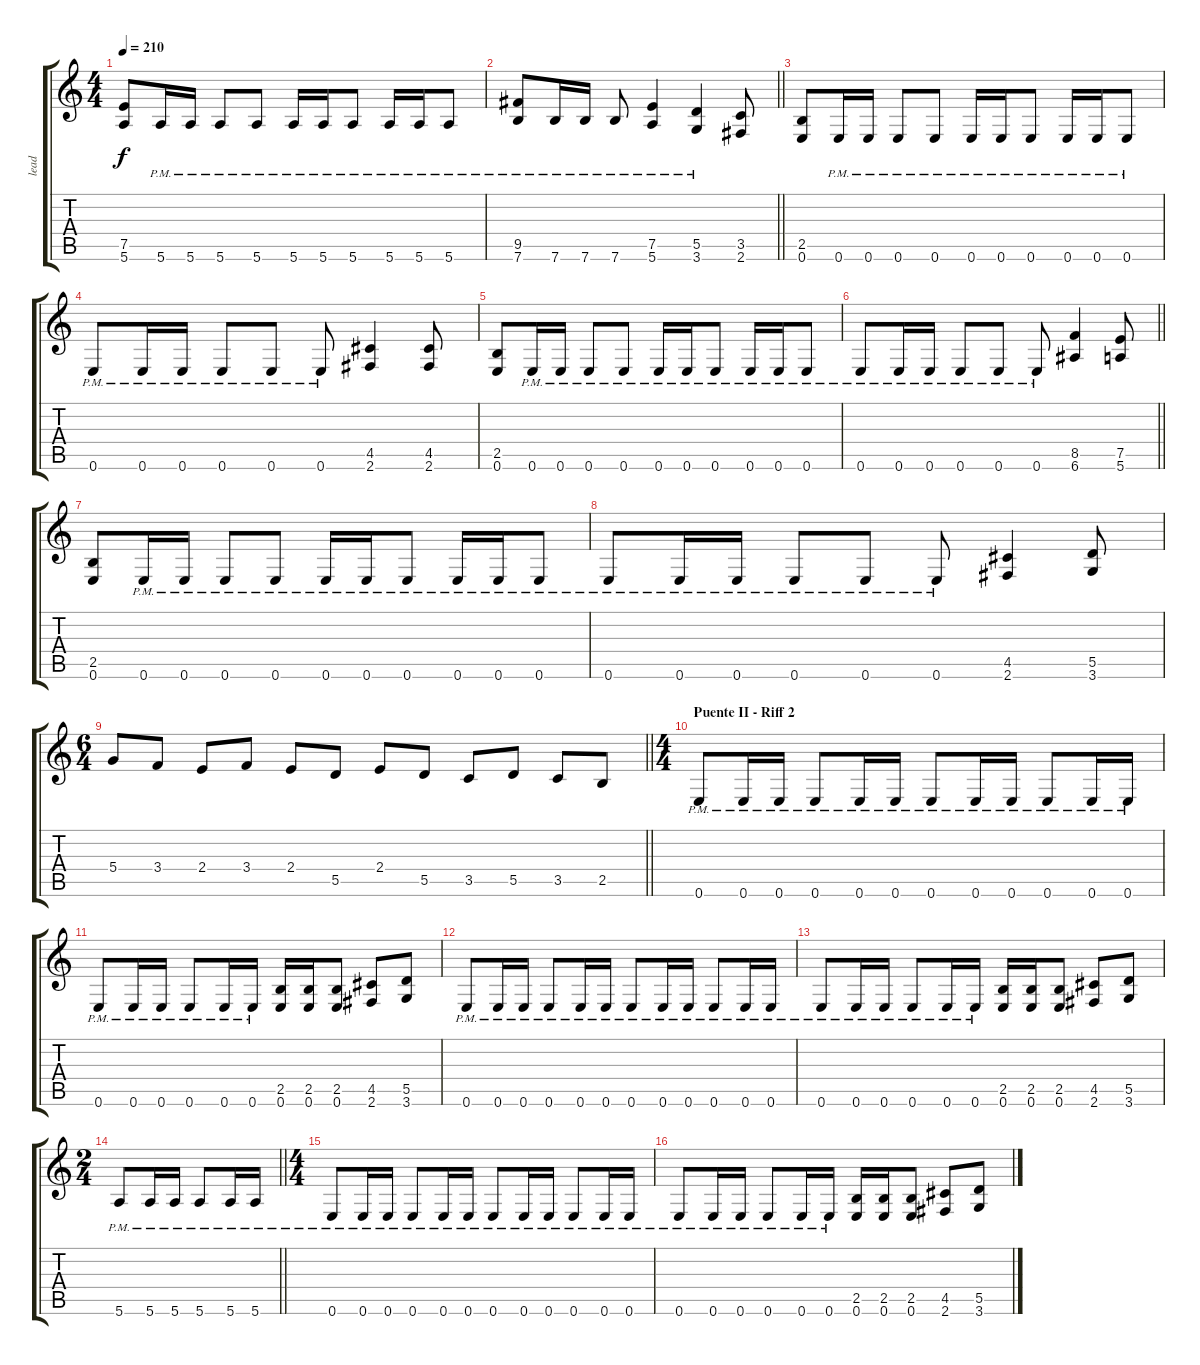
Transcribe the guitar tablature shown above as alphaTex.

\track ("lead" "lead") {instrument distortionguitar}
\staff {score tabs}
\tuning (E4 B3 G3 D3 A2 E2) {hide}
\ts (4 4)
\tempo 210
\clef g2
\ks c
(7.5 5.6).8{dy f} 5.6{pm}.16 5.6{pm}.16 5.6{pm}.8 5.6{pm}.8 5.6{pm}.16 5.6{pm}.16 5.6{pm}.8 5.6{pm}.16 5.6{pm}.16 5.6{pm}.8 |
\barLineRight lightlight
(9.5 7.6{pm}).8 7.6{pm}.16 7.6{pm}.16 7.6{pm}.8 (7.5 5.6{pm}).4 (5.5 3.6{pm}).4 (3.5 2.6).8 |
(2.5 0.6).8 0.6{pm}.16 0.6{pm}.16 0.6{pm}.8 0.6{pm}.8 0.6{pm}.16 0.6{pm}.16 0.6{pm}.8 0.6{pm}.16 0.6{pm}.16 0.6{pm}.8 |
0.6{pm}.8 0.6{pm}.16 0.6{pm}.16 0.6{pm}.8 0.6{pm}.8 0.6{pm}.8 (4.5 2.6).4 (4.5 2.6).8 |
(2.5 0.6).8 0.6{pm}.16 0.6{pm}.16 0.6{pm}.8 0.6{pm}.8 0.6{pm}.16 0.6{pm}.16 0.6{pm}.8 0.6{pm}.16 0.6{pm}.16 0.6{pm}.8 |
\barLineRight lightlight
0.6{pm}.8 0.6{pm}.16 0.6{pm}.16 0.6{pm}.8 0.6{pm}.8 0.6{pm}.8 (8.5 6.6).4 (7.5 5.6).8 |
(2.5 0.6).8 0.6{pm}.16 0.6{pm}.16 0.6{pm}.8 0.6{pm}.8 0.6{pm}.16 0.6{pm}.16 0.6{pm}.8 0.6{pm}.16 0.6{pm}.16 0.6{pm}.8 |
0.6{pm}.8 0.6{pm}.16 0.6{pm}.16 0.6{pm}.8 0.6{pm}.8 0.6{pm}.8 (4.5 2.6).4 (5.5 3.6).8 |
\ts (6 4)
\barLineRight lightlight
5.4.8 3.4.8 2.4.8 3.4.8 2.4.8 5.5.8 2.4.8 5.5.8 3.5.8 5.5.8 3.5.8 2.5.8 |
\ts (4 4)
\section ("" "Puente II - Riff 2")
0.6{pm}.8 0.6{pm}.16 0.6{pm}.16 0.6{pm}.8 0.6{pm}.16 0.6{pm}.16 0.6{pm}.8 0.6{pm}.16 0.6{pm}.16 0.6{pm}.8 0.6{pm}.16 0.6{pm}.16 |
0.6{pm}.8 0.6{pm}.16 0.6{pm}.16 0.6{pm}.8 0.6{pm}.16 0.6{pm}.16 (2.5 0.6).16 (2.5 0.6).16 (2.5 0.6).8 (4.5 2.6).8 (5.5 3.6).8 |
0.6{pm}.8 0.6{pm}.16 0.6{pm}.16 0.6{pm}.8 0.6{pm}.16 0.6{pm}.16 0.6{pm}.8 0.6{pm}.16 0.6{pm}.16 0.6{pm}.8 0.6{pm}.16 0.6{pm}.16 |
0.6{pm}.8 0.6{pm}.16 0.6{pm}.16 0.6{pm}.8 0.6{pm}.16 0.6{pm}.16 (2.5 0.6).16 (2.5 0.6).16 (2.5 0.6).8 (4.5 2.6).8 (5.5 3.6).8 |
\ts (2 4)
\barLineRight lightlight
5.6{pm}.8 5.6{pm}.16 5.6{pm}.16 5.6{pm}.8 5.6{pm}.16 5.6{pm}.16 |
\ts (4 4)
0.6{pm}.8 0.6{pm}.16 0.6{pm}.16 0.6{pm}.8 0.6{pm}.16 0.6{pm}.16 0.6{pm}.8 0.6{pm}.16 0.6{pm}.16 0.6{pm}.8 0.6{pm}.16 0.6{pm}.16 |
0.6{pm}.8 0.6{pm}.16 0.6{pm}.16 0.6{pm}.8 0.6{pm}.16 0.6{pm}.16 (2.5 0.6).16 (2.5 0.6).16 (2.5 0.6).8 (4.5 2.6).8 (5.5 3.6).8
